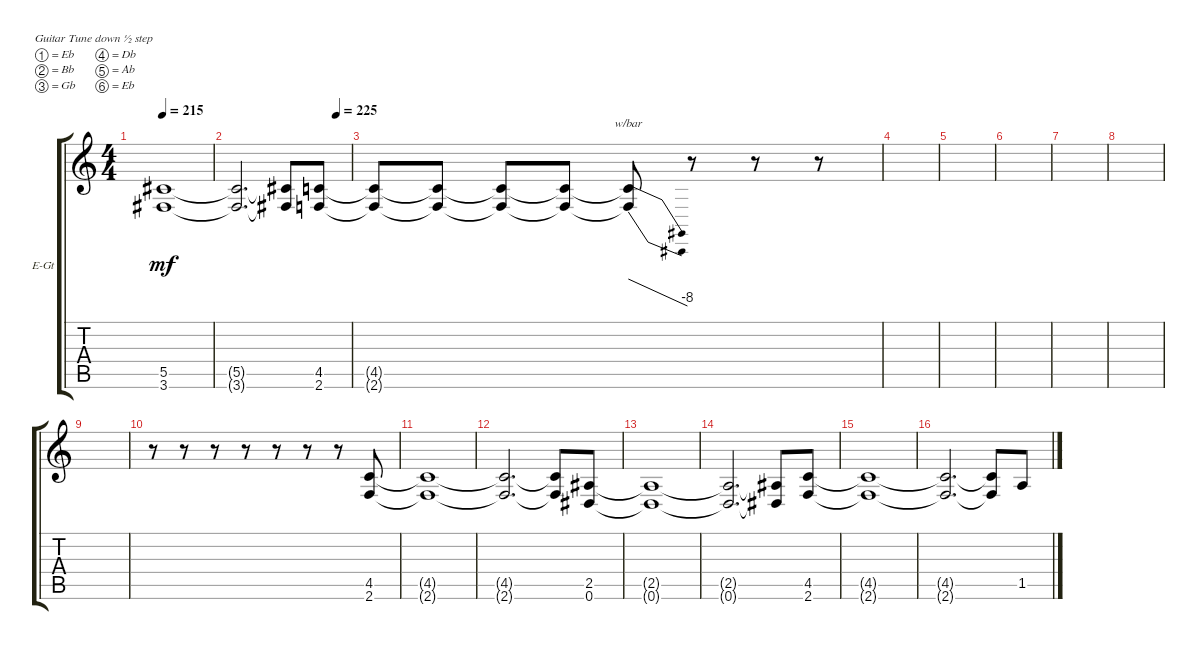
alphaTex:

\bracketExtendMode groupsimilarinstruments
\firstSystemTrackNameOrientation horizontal
\otherSystemsTrackNameOrientation horizontal
\track ("left" "E-Gt") {instrument distortionguitar}
\staff {score tabs}
\tuning (Eb4 Bb3 Gb3 Db3 Ab2 Eb2)
\ts (4 4)
\tempo 215
\clef g2
\ks c
(5.5{t} 3.6{t}).1{dy mf} |
\tempo (225 0.875)
(3.6{t} 5.5{t}).2{d} (3.6{t} 5.5{t}).8 (2.6 4.5).8 |
(4.5{t} 2.6{t}).8 (4.5{t} 2.6{t}).8 (4.5{t} 2.6{t}).8 (4.5{t} 2.6{t}).8 (4.5{t} 2.6{t}).8{tbe (dive default 0 0 58.199999999999996 -32)} r.8 r.8 r.8 |
|
|
|
|
|
|
r.8 r.8 r.8 r.8 r.8 r.8 r.8 (2.6 4.5).8 |
(4.5{t} 2.6{t}).1 |
(4.5{t} 2.6{t}).2{d} (2.6{t} 4.5{t}).8 (0.6 2.5).8 |
(2.5{t} 0.6{t}).1 |
(0.6{t} 2.5{t}).2{d} (2.5{t} 0.6{t}).8 (2.6 4.5).8 |
(4.5{t} 2.6{t}).1 |
(2.6{t} 4.5{t}).2{d} (4.5{t} 2.6{t}).8 1.5.8
